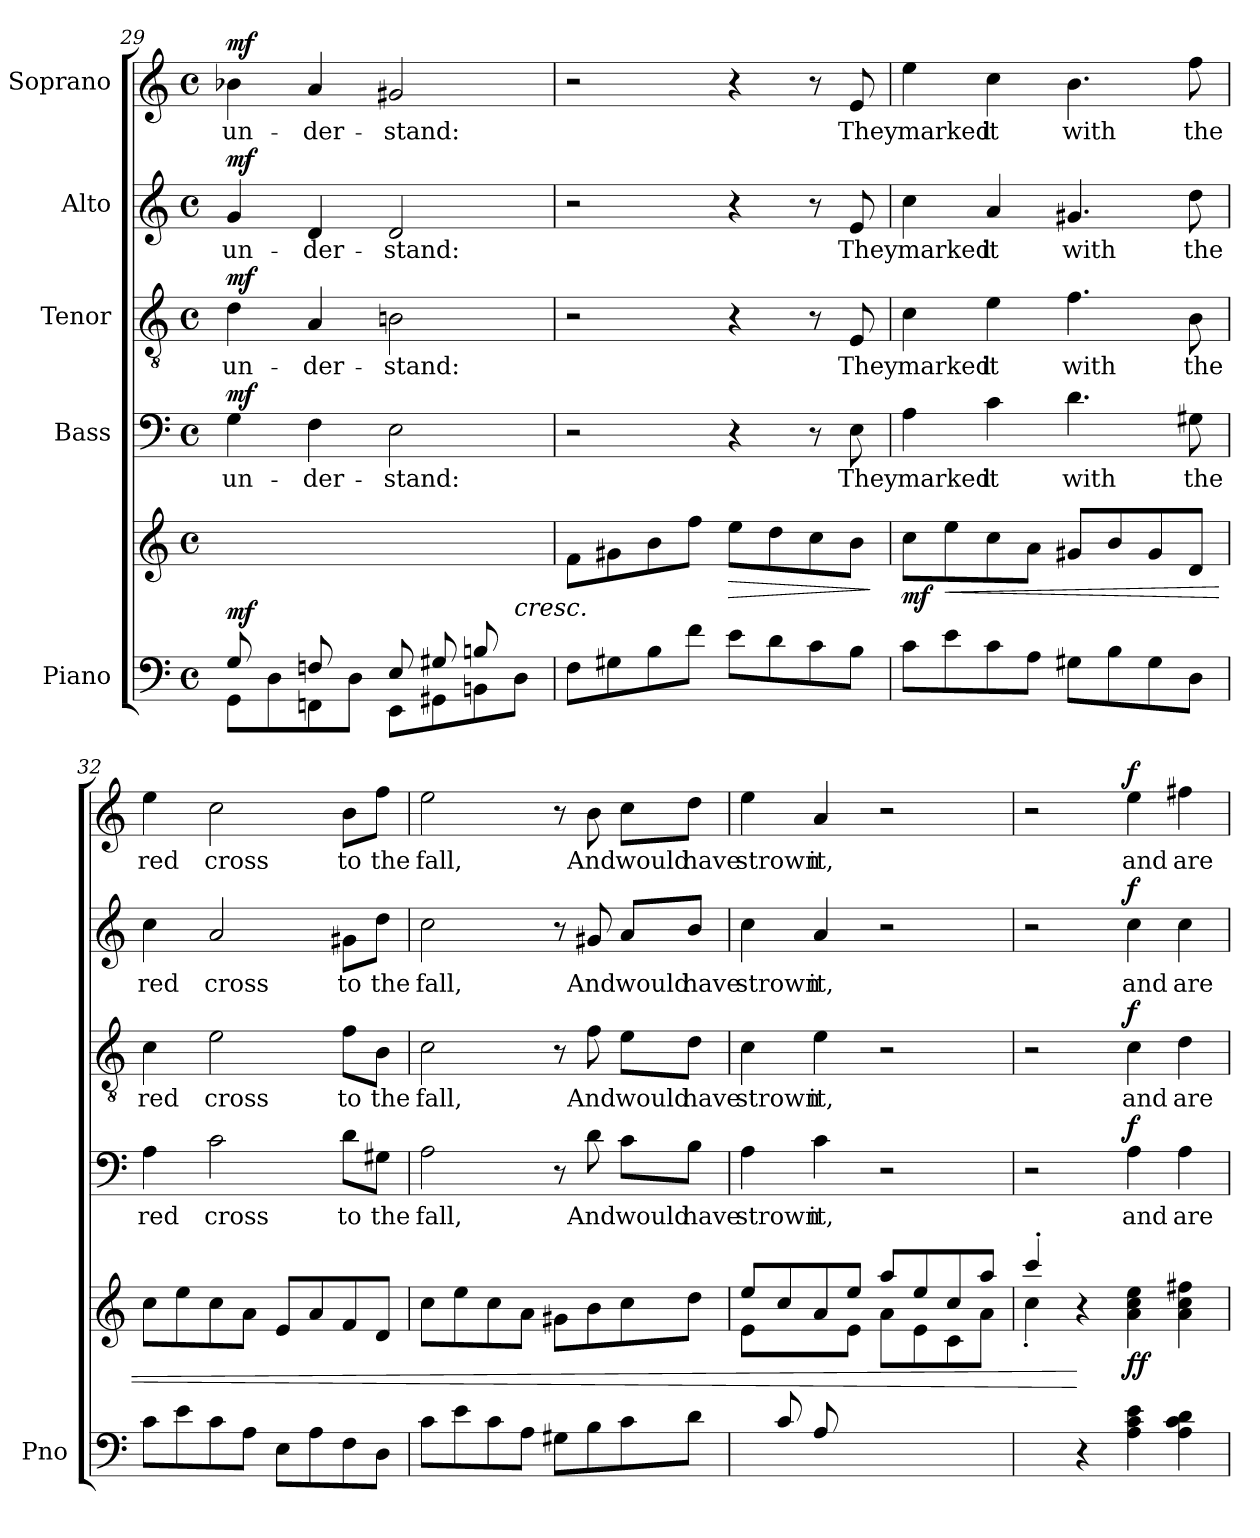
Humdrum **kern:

**kern	**kern	**dynam	**kern	**text	**dynam	**kern	**text	**dynam	**kern	**text	**dynam	**kern	**text	**dynam
*part5	*part5	*part5	*part4	*part4	*part4	*part3	*part3	*part3	*part2	*part2	*part2	*part1	*part1	*part1
*staff6	*staff5	*staff5/6	*staff4	*staff4	*staff4	*staff3	*staff3	*staff3	*staff2	*staff2	*staff2	*staff1	*staff1	*staff1
*I"Piano	*	*	*I"Bass	*	*	*I"Tenor	*	*	*I"Alto	*	*	*I"Soprano	*	*
*I'Pno	*	*	*	*	*	*	*	*	*	*	*	*	*	*
*clefF4	*clefG2	*	*clefF4	*	*	*clefGv2	*	*	*clefG2	*	*	*clefG2	*	*
*k[]	*k[]	*	*k[]	*	*	*k[]	*	*	*k[]	*	*	*k[]	*	*
*M4/4	*M4/4	*	*M4/4	*	*	*M4/4	*	*	*M4/4	*	*	*M4/4	*	*
*met(c)	*met(c)	*	*met(c)	*	*	*met(c)	*	*	*met(c)	*	*	*met(c)	*	*
=29	=29	=29	=29	=29	=29	=29	=29	=29	=29	=29	=29	=29	=29	=29
*^	*	*	*	*	*	*	*	*	*	*	*	*	*	*
!	!	!	!LO:DY:b	!	!LO:LY:b	!LO:DY:a	!	!LO:LY:b	!LO:DY:a	!	!LO:LY:b	!LO:DY:a	!	!LO:LY:b	!LO:DY:a
8G/L	8GG\L	8ryy	mf	4G\	un-	mf	4d\	un-	mf	4g/	un-	mf	4b-X\	un-	mf
8ryy	8D\	8d\	.	.	.	.	.	.	.	.	.	.	.	.	.
!	!	!	!	!	!LO:LY:b	!	!	!LO:LY:b	!	!	!LO:LY:b	!	!	!LO:LY:b	!
8Fn/	8FFn\	8ryy	.	4F\	-der-	.	4A/	-der-	.	4d/	-der-	.	4a/	-der-	.
8ryy	8D\J	8d\J	.	.	.	.	.	.	.	.	.	.	.	.	.
!	!	!	!	!	!LO:LY:b	!	!	!LO:LY:b	!	!	!LO:LY:b	!	!	!LO:LY:b	!
8E/L	8EE\L	4.ryy	.	2E\	-stand:	.	2Bn\	-stand:	.	2d/	-stand:	.	2g#X/	-stand:	.
8G#X/	8GG#X\	.	.	.	.	.	.	.	.	.	.	.	.	.	.
8Bn/	8BBn\	.	.	.	.	.	.	.	.	.	.	.	.	.	.
!	!	!LO:TX:b:i:t=cresc.	!	!	!	!	!	!	!	!	!	!	!	!	!
8ryy	8D\J	8d\J	.	.	.	.	.	.	.	.	.	.	.	.	.
*v	*v	*	*	*	*	*	*	*	*	*	*	*	*	*	*
=30	=30	=30	=30	=30	=30	=30	=30	=30	=30	=30	=30	=30	=30	=30
8F\L	8f\L	.	2r	.	.	2r	.	.	2r	.	.	2r	.	.
8G#X\	8g#X\	.	.	.	.	.	.	.	.	.	.	.	.	.
8B\	8b\	.	.	.	.	.	.	.	.	.	.	.	.	.
8f\J	8ff\J	.	.	.	.	.	.	.	.	.	.	.	.	.
!	!	!LO:HP:b	!	!	!	!	!	!	!	!	!	!	!	!
8e\L	8ee\L	>	4r	.	.	4r	.	.	4r	.	.	4r	.	.
8d\	8dd\	.	.	.	.	.	.	.	.	.	.	.	.	.
8c\	8cc\	.	8r	.	.	8r	.	.	8r	.	.	8r	.	.
!	!	!	!	!LO:LY:b	!	!	!LO:LY:b	!	!	!LO:LY:b	!	!	!LO:LY:b	!
8B\J	8b\J	.	8E\	They	.	8E/	They	.	8e/	They	.	8e/	They	.
.	.	]	.	.	.	.	.	.	.	.	.	.	.	.
!!LO:LB:g=z
=31	=31	=31	=31	=31	=31	=31	=31	=31	=31	=31	=31	=31	=31	=31
!	!	!LO:DY:b	!	!LO:LY:b	!	!	!LO:LY:b	!	!	!LO:LY:b	!	!	!LO:LY:b	!
8c\L	8cc\L	mf	4A\	marked	.	4c\	marked	.	4cc\	marked	.	4ee\	marked	.
!	!	!LO:HP:b	!	!	!	!	!	!	!	!	!	!	!	!
8e\	8ee\	<	.	.	.	.	.	.	.	.	.	.	.	.
!	!	!	!	!LO:LY:b	!	!	!LO:LY:b	!	!	!LO:LY:b	!	!	!LO:LY:b	!
8c\	8cc\	.	4c\	it	.	4e\	it	.	4a/	it	.	4cc\	it	.
8A\J	8a\J	.	.	.	.	.	.	.	.	.	.	.	.	.
!	!	!	!	!LO:LY:b	!	!	!LO:LY:b	!	!	!LO:LY:b	!	!	!LO:LY:b	!
8G#X\L	8g#X/L	.	4.d\	with	.	4.f\	with	.	4.g#X/	with	.	4.b\	with	.
8B\	8b/	.	.	.	.	.	.	.	.	.	.	.	.	.
8G#\	8g#/	.	.	.	.	.	.	.	.	.	.	.	.	.
!	!	!	!	!LO:LY:b	!	!	!LO:LY:b	!	!	!LO:LY:b	!	!	!LO:LY:b	!
8D\J	8d/J	.	8G#X\	the	.	8B\	the	.	8dd\	the	.	8ff\	the	.
=32	=32	=32	=32	=32	=32	=32	=32	=32	=32	=32	=32	=32	=32	=32
!	!	!	!	!LO:LY:b	!	!	!LO:LY:b	!	!	!LO:LY:b	!	!	!LO:LY:b	!
8c\L	8cc\L	.	4A\	red	.	4c\	red	.	4cc\	red	.	4ee\	red	.
8e\	8ee\	.	.	.	.	.	.	.	.	.	.	.	.	.
!	!	!	!	!LO:LY:b	!	!	!LO:LY:b	!	!	!LO:LY:b	!	!	!LO:LY:b	!
8c\	8cc\	.	2c\	cross	.	2e\	cross	.	2a/	cross	.	2cc\	cross	.
8A\J	8a\J	.	.	.	.	.	.	.	.	.	.	.	.	.
8E\L	8e/L	.	.	.	.	.	.	.	.	.	.	.	.	.
8A\	8a/	.	.	.	.	.	.	.	.	.	.	.	.	.
!	!	!	!	!LO:LY:b	!	!	!LO:LY:b	!	!	!LO:LY:b	!	!	!LO:LY:b	!
8F\	8f/	.	8d\L	to	.	8f\L	to	.	8g#X\L	to	.	8b\L	to	.
!	!	!	!	!LO:LY:b	!	!	!LO:LY:b	!	!	!LO:LY:b	!	!	!LO:LY:b	!
8D\J	8d/J	.	8G#X\J	the	.	8B\J	the	.	8dd\J	the	.	8ff\J	the	.
=33	=33	=33	=33	=33	=33	=33	=33	=33	=33	=33	=33	=33	=33	=33
!	!	!	!	!LO:LY:b	!	!	!LO:LY:b	!	!	!LO:LY:b	!	!	!LO:LY:b	!
8c\L	8cc\L	.	2A\	fall,	.	2c\	fall,	.	2cc\	fall,	.	2ee\	fall,	.
8e\	8ee\	.	.	.	.	.	.	.	.	.	.	.	.	.
8c\	8cc\	.	.	.	.	.	.	.	.	.	.	.	.	.
8A\J	8a\J	.	.	.	.	.	.	.	.	.	.	.	.	.
8G#X\L	8g#X\L	.	8r	.	.	8r	.	.	8r	.	.	8r	.	.
!	!	!	!	!LO:LY:b	!	!	!LO:LY:b	!	!	!LO:LY:b	!	!	!LO:LY:b	!
8B\	8b\	.	8d\	And	.	8f\	And	.	8g#X/	And	.	8b\	And	.
!	!	!	!	!LO:LY:b	!	!	!LO:LY:b	!	!	!LO:LY:b	!	!	!LO:LY:b	!
8c\	8cc\	.	8c\L	would	.	8e\L	would	.	8a/L	would	.	8cc\L	would	.
!	!	!	!	!LO:LY:b	!	!	!LO:LY:b	!	!	!LO:LY:b	!	!	!LO:LY:b	!
8d\J	8dd\J	.	8B\J	have	.	8d\J	have	.	8b/J	have	.	8dd\J	have	.
=34	=34	=34	=34	=34	=34	=34	=34	=34	=34	=34	=34	=34	=34	=34
*	*^	*	*	*	*	*	*	*	*	*	*	*	*	*
!	!	!	!	!	!LO:LY:b	!	!	!LO:LY:b	!	!	!LO:LY:b	!	!	!LO:LY:b	!
8ryy	8ee/L	8e\L	.	4A\	strown	.	4c\	strown	.	4cc\	strown	.	4ee\	strown	.
8c/	8cc/	4ryy	.	.	.	.	.	.	.	.	.	.	.	.	.
!	!	!	!	!	!LO:LY:b	!	!	!LO:LY:b	!	!	!LO:LY:b	!	!	!LO:LY:b	!
8A/	8a/	.	.	4c\	it,	.	4e\	it,	.	4a/	it,	.	4a/	it,	.
2ryy	8ee/J	8e\J	.	.	.	.	.	.	.	.	.	.	.	.	.
.	8aa/L	8a\L	.	2r	.	.	2r	.	.	2r	.	.	2r	.	.
.	8ee/	8e\	.	.	.	.	.	.	.	.	.	.	.	.	.
.	8cc/	8c\	.	.	.	.	.	.	.	.	.	.	.	.	.
8ryy	8aa/J	8a\J	.	.	.	.	.	.	.	.	.	.	.	.	.
!!LO:PB:g=z
=35	=35	=35	=35	=35	=35	=35	=35	=35	=35	=35	=35	=35	=35	=35	=35
4ryy	4ccc'/	4cc'\	.	2r	.	.	2r	.	.	2r	.	.	2r	.	.
4r	4r	2.ryy	[	.	.	.	.	.	.	.	.	.	.	.	.
!	!	!	!LO:DY:b	!	!LO:LY:b	!LO:DY:a	!	!LO:LY:b	!LO:DY:a	!	!LO:LY:b	!LO:DY:a	!	!LO:LY:b	!LO:DY:a
4A\ 4c\ 4e\	4a\ 4cc\ 4ee\	.	ff	4A\	and	f	4c\	and	f	4cc\	and	f	4ee\	and	f
!	!	!	!	!	!LO:LY:b	!	!	!LO:LY:b	!	!	!LO:LY:b	!	!	!LO:LY:b	!
4A\ 4c\ 4d\	4a\ 4cc\ 4ff#X\	.	.	4A\	are	.	4d\	are	.	4cc\	are	.	4ff#X\	are	.
*	*v	*v	*	*	*	*	*	*	*	*	*	*	*	*	*
=	=	=	=	=	=	=	=	=	=	=	=	=	=	=
*-	*-	*-	*-	*-	*-	*-	*-	*-	*-	*-	*-	*-	*-	*-
